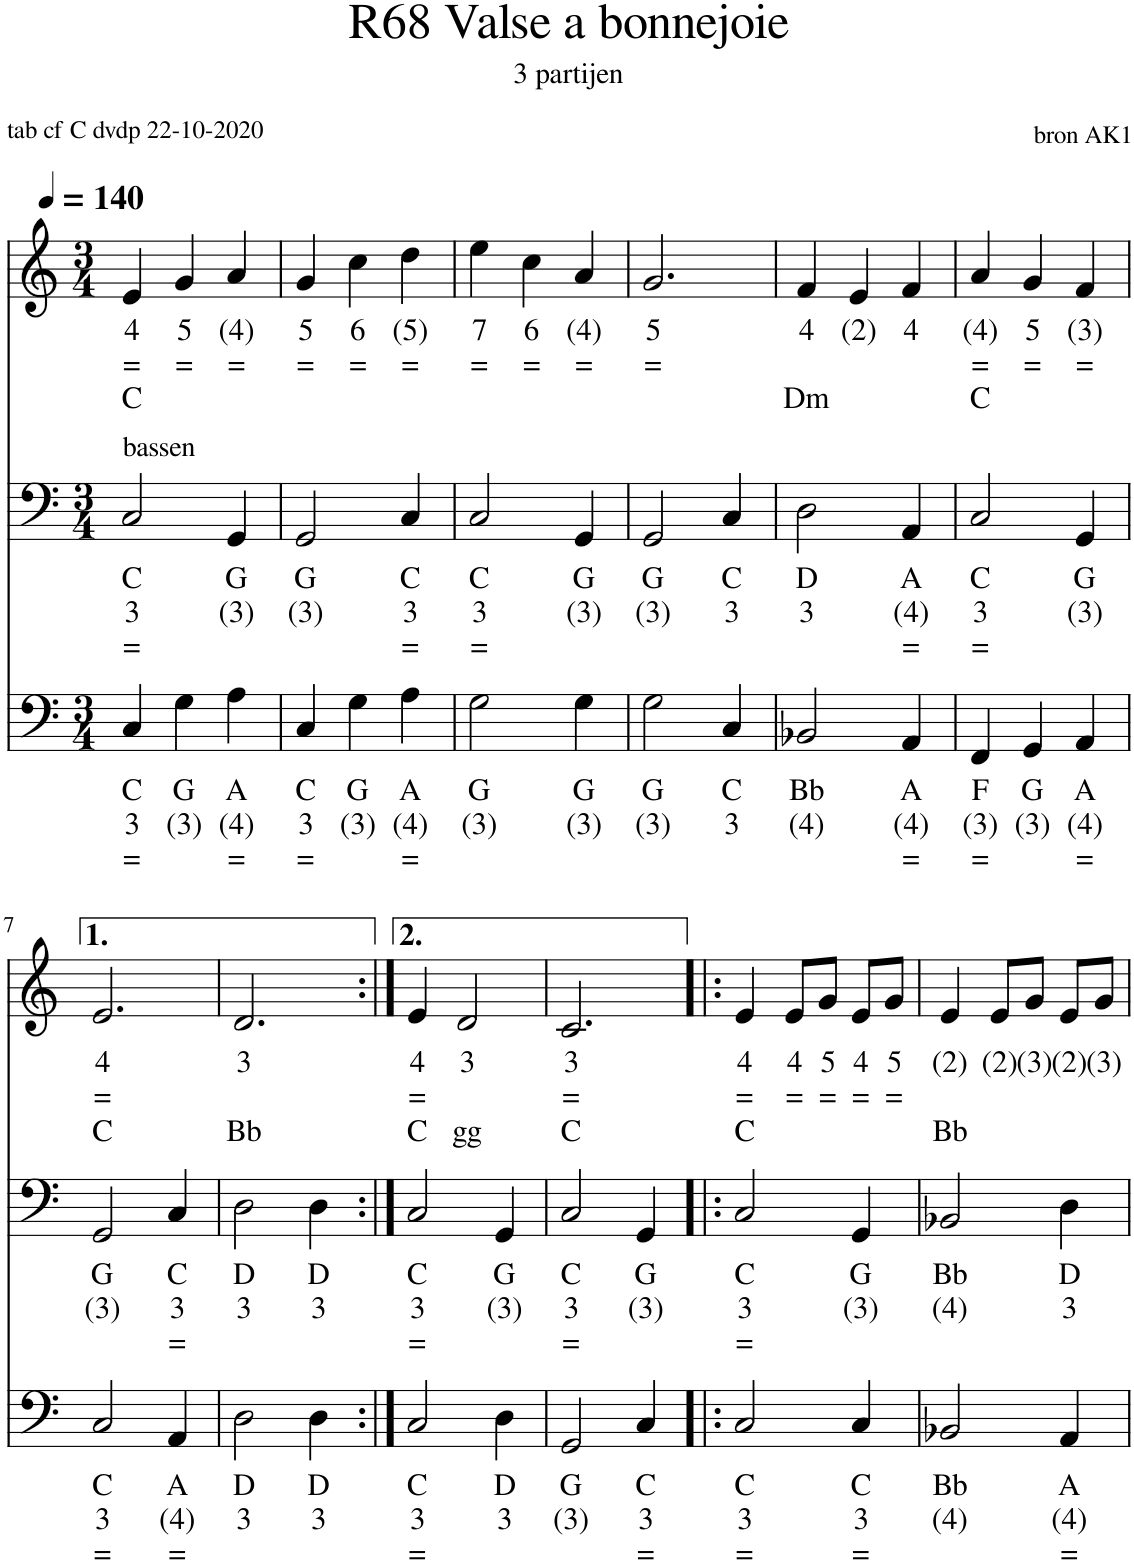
**kern	**text	**text	**text	**kern	**text	**text	**text	**kern	**kern	**text	**text	**text
*part4	*part4	*part4	*part4	*part3	*part3	*part3	*part3	*part2	*part1	*part1	*part1	*part1
*staff4	*staff4	*staff4	*staff4	*staff3	*staff3	*staff3	*staff3	*staff2	*staff1	*staff1	*staff1	*staff1
*I"Viool	*	*	*	*I"Viool	*	*	*	*I"Viool	*I"Piano	*	*	*
*	*	*	*	*	*	*	*	*stria5	*	*	*	*
*clefF4	*	*	*	*clefF4	*	*	*	*clefG2	*clefG2	*	*	*
*k[]	*	*	*	*k[]	*	*	*	*k[]	*k[]	*	*	*
*M3/4	*	*	*	*M3/4	*	*	*	*M3/4	*M3/4	*	*	*
*MM140	*	*	*	*MM140	*	*	*	*MM140	*MM140	*	*	*
=1	=1	=1	=1	=1	=1	=1	=1	=1	=1	=1	=1	=1
!	!	!	!	!	!	!	!	!LO:TX:a:t=linkerhand	!	!	!	!
!	!	!	!	!LO:TX:a:t=bassen	!	!	!	!	!	!	!	!
!	!LO:LY:b	!LO:LY:b	!LO:LY:b	!	!LO:LY:b	!LO:LY:b	!LO:LY:b	!	!	!LO:LY:b	!LO:LY:b	!LO:LY:b
4C/	C	3	=	2C/	C	3	=	4c	4e/	4	=	C
!	!LO:LY:b	!LO:LY:b	!	!	!	!	!	!	!	!LO:LY:b	!LO:LY:b	!
4G\	G	(3)	.	.	.	.	.	4e 4g 4cc	4g/	5	=	.
!	!LO:LY:b	!LO:LY:b	!LO:LY:b	!	!LO:LY:b	!LO:LY:b	!	!	!	!LO:LY:b	!LO:LY:b	!
4A\	A	(4)	=	4GG/	G	(3)	.	4e 4g 4cc	4a/	(4)	=	.
=2	=2	=2	=2	=2	=2	=2	=2	=2	=2	=2	=2	=2
!	!LO:LY:b	!LO:LY:b	!LO:LY:b	!	!LO:LY:b	!LO:LY:b	!	!	!	!LO:LY:b	!LO:LY:b	!
4C/	C	3	=	2GG/	G	(3)	.	4c	4g/	5	=	.
!	!LO:LY:b	!LO:LY:b	!	!	!	!	!	!	!	!LO:LY:b	!LO:LY:b	!
4G\	G	(3)	.	.	.	.	.	4e 4g 4cc	4cc\	6	=	.
!	!LO:LY:b	!LO:LY:b	!LO:LY:b	!	!LO:LY:b	!LO:LY:b	!LO:LY:b	!	!	!LO:LY:b	!LO:LY:b	!
4A\	A	(4)	=	4C/	C	3	=	4e 4g 4cc	4dd\	(5)	=	.
=3	=3	=3	=3	=3	=3	=3	=3	=3	=3	=3	=3	=3
!	!LO:LY:b	!LO:LY:b	!	!	!LO:LY:b	!LO:LY:b	!LO:LY:b	!	!	!LO:LY:b	!LO:LY:b	!
2G\	G	(3)	.	2C/	C	3	=	4c	4ee\	7	=	.
!	!	!	!	!	!	!	!	!	!	!LO:LY:b	!LO:LY:b	!
.	.	.	.	.	.	.	.	4e 4g 4cc	4cc\	6	=	.
!	!LO:LY:b	!LO:LY:b	!	!	!LO:LY:b	!LO:LY:b	!	!	!	!LO:LY:b	!LO:LY:b	!
4G\	G	(3)	.	4GG/	G	(3)	.	4e 4g 4cc	4a/	(4)	=	.
=4	=4	=4	=4	=4	=4	=4	=4	=4	=4	=4	=4	=4
!	!LO:LY:b	!LO:LY:b	!	!	!LO:LY:b	!LO:LY:b	!	!	!	!LO:LY:b	!LO:LY:b	!
2G\	G	(3)	.	2GG/	G	(3)	.	4c	2.g/	5	=	.
.	.	.	.	.	.	.	.	4e 4g 4cc	.	.	.	.
!	!LO:LY:b	!LO:LY:b	!	!	!LO:LY:b	!LO:LY:b	!	!	!	!	!	!
4C/	C	3	.	4C/	C	3	.	4e 4g 4cc	.	.	.	.
=5	=5	=5	=5	=5	=5	=5	=5	=5	=5	=5	=5	=5
!	!LO:LY:b	!LO:LY:b	!	!	!LO:LY:b	!LO:LY:b	!	!	!	!LO:LY:b	!	!LO:LY:b
2BB-X/	Bb	(4)	.	2D\	D	3	.	4d	4f/	4	.	Dm
!	!	!	!	!	!	!	!	!	!	!LO:LY:b	!	!
.	.	.	.	.	.	.	.	4f 4a 4dd	4e/	(2)	.	.
!	!LO:LY:b	!LO:LY:b	!LO:LY:b	!	!LO:LY:b	!LO:LY:b	!LO:LY:b	!	!	!LO:LY:b	!	!
4AA/	A	(4)	=	4AA/	A	(4)	=	4f 4a 4dd	4f/	4	.	.
=6	=6	=6	=6	=6	=6	=6	=6	=6	=6	=6	=6	=6
!	!LO:LY:b	!LO:LY:b	!LO:LY:b	!	!LO:LY:b	!LO:LY:b	!LO:LY:b	!	!	!LO:LY:b	!LO:LY:b	!LO:LY:b
4FF/	F	(3)	=	2C/	C	3	=	4c	4a/	(4)	=	C
!	!LO:LY:b	!LO:LY:b	!	!	!	!	!	!	!	!LO:LY:b	!LO:LY:b	!
4GG/	G	(3)	.	.	.	.	.	4e 4g 4cc	4g/	5	=	.
!	!LO:LY:b	!LO:LY:b	!LO:LY:b	!	!LO:LY:b	!LO:LY:b	!	!	!	!LO:LY:b	!LO:LY:b	!
4AA/	A	(4)	=	4GG/	G	(3)	.	4e 4g 4cc	4f/	(3)	=	.
!!LO:LB:g=z
=7	=7	=7	=7	=7	=7	=7	=7	=7	=7	=7	=7	=7
!	!LO:LY:b	!LO:LY:b	!LO:LY:b	!	!LO:LY:b	!LO:LY:b	!	!	!	!LO:LY:b	!LO:LY:b	!LO:LY:b
2C/	C	3	=	2GG/	G	(3)	.	4c	2.e/	4	=	C
.	.	.	.	.	.	.	.	4e 4g 4cc	.	.	.	.
!	!LO:LY:b	!LO:LY:b	!LO:LY:b	!	!LO:LY:b	!LO:LY:b	!LO:LY:b	!	!	!	!	!
4AA/	A	(4)	=	4C/	C	3	=	4e 4g 4cc	.	.	.	.
=8	=8	=8	=8	=8	=8	=8	=8	=8	=8	=8	=8	=8
!	!LO:LY:b	!LO:LY:b	!	!	!LO:LY:b	!LO:LY:b	!	!	!	!LO:LY:b	!	!LO:LY:b
2D\	D	3	.	2D\	D	3	.	4B-X	2.d/	3	.	Bb
.	.	.	.	.	.	.	.	4d 4f 4b	.	.	.	.
!	!LO:LY:b	!LO:LY:b	!	!	!LO:LY:b	!LO:LY:b	!	!	!	!	!	!
4D\	D	3	.	4D\	D	3	.	4d 4f 4b	.	.	.	.
=9:|!	=9:|!	=9:|!	=9:|!	=9:|!	=9:|!	=9:|!	=9:|!	=9:|!	=9:|!	=9:|!	=9:|!	=9:|!
!	!LO:LY:b	!LO:LY:b	!LO:LY:b	!	!LO:LY:b	!LO:LY:b	!LO:LY:b	!	!	!LO:LY:b	!LO:LY:b	!LO:LY:b
2C/	C	3	=	2C/	C	3	=	4c	4e/	4	=	C
!	!	!	!	!	!	!	!	!	!	!LO:LY:b	!	!LO:LY:b
.	.	.	.	.	.	.	.	4B 4d 4g	2d/	3	.	gg
!	!LO:LY:b	!LO:LY:b	!	!	!LO:LY:b	!LO:LY:b	!	!	!	!	!	!
4D\	D	3	.	4GG/	G	(3)	.	4B 4d 4g	.	.	.	.
=10	=10	=10	=10	=10	=10	=10	=10	=10	=10	=10	=10	=10
!	!LO:LY:b	!LO:LY:b	!	!	!LO:LY:b	!LO:LY:b	!LO:LY:b	!	!	!LO:LY:b	!LO:LY:b	!LO:LY:b
2GG/	G	(3)	.	2C/	C	3	=	4c	2.c/	3	=	C
.	.	.	.	.	.	.	.	4e 4g 4cc	.	.	.	.
!	!LO:LY:b	!LO:LY:b	!LO:LY:b	!	!LO:LY:b	!LO:LY:b	!	!	!	!	!	!
4C/	C	3	=	4GG/	G	(3)	.	4e 4g 4cc	.	.	.	.
=11!|:	=11!|:	=11!|:	=11!|:	=11!|:	=11!|:	=11!|:	=11!|:	=11!|:	=11!|:	=11!|:	=11!|:	=11!|:
!	!LO:LY:b	!LO:LY:b	!LO:LY:b	!	!LO:LY:b	!LO:LY:b	!LO:LY:b	!	!	!LO:LY:b	!LO:LY:b	!LO:LY:b
2C/	C	3	=	2C/	C	3	=	4c	4e/	4	=	C
!	!	!	!	!	!	!	!	!	!	!LO:LY:b	!LO:LY:b	!
.	.	.	.	.	.	.	.	4e 4g 4cc	8e/L	4	=	.
!	!	!	!	!	!	!	!	!	!	!LO:LY:b	!LO:LY:b	!
.	.	.	.	.	.	.	.	.	8g/J	5	=	.
!	!LO:LY:b	!LO:LY:b	!LO:LY:b	!	!LO:LY:b	!LO:LY:b	!	!	!	!LO:LY:b	!LO:LY:b	!
4C/	C	3	=	4GG/	G	(3)	.	4e 4g 4cc	8e/L	4	=	.
!	!	!	!	!	!	!	!	!	!	!LO:LY:b	!LO:LY:b	!
.	.	.	.	.	.	.	.	.	8g/J	5	=	.
=12	=12	=12	=12	=12	=12	=12	=12	=12	=12	=12	=12	=12
!	!LO:LY:b	!LO:LY:b	!	!	!LO:LY:b	!LO:LY:b	!	!	!	!LO:LY:b	!	!LO:LY:b
2BB-X/	Bb	(4)	.	2BB-X/	Bb	(4)	.	4B-X	4e/	(2)	.	Bb
!	!	!	!	!	!	!	!	!	!	!LO:LY:b	!	!
.	.	.	.	.	.	.	.	4d 4f 4b	8e/L	(2)	.	.
!	!	!	!	!	!	!	!	!	!	!LO:LY:b	!	!
.	.	.	.	.	.	.	.	.	8g/J	(3)	.	.
!	!LO:LY:b	!LO:LY:b	!LO:LY:b	!	!LO:LY:b	!LO:LY:b	!	!	!	!LO:LY:b	!	!
4AA/	A	(4)	=	4D\	D	3	.	4d 4f 4b	8e/L	(2)	.	.
!	!	!	!	!	!	!	!	!	!	!LO:LY:b	!	!
.	.	.	.	.	.	.	.	.	8g/J	(3)	.	.
=	=	=	=	=	=	=	=	=	=	=	=	=
*-	*-	*-	*-	*-	*-	*-	*-	*-	*-	*-	*-	*-
